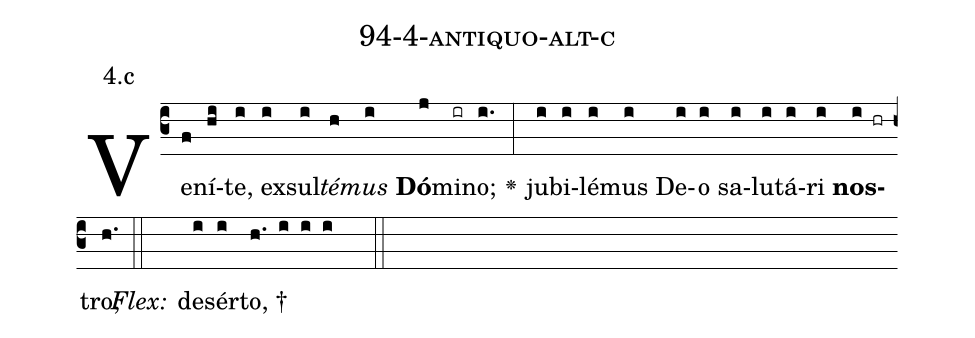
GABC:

name: 94-4-antiquo-alt-c;
annotation: 4.c;
%%
(c3)Ve(f)ní(hi)te,(i) ex(i)sul(i)<i>té</i>(h)<i>mus</i>(i) <b>Dó</b>(j)mi(ir)no;(i.) <v>\greheightstar</v>(:) ju(i)bi(i)lé(i)mus(i) De(i)o(i) sa(i)lu(i)tá(i)ri(i) <b>nos</b>(i hr)tro;(h.) (::)
<i>Flex:</i>()  de(i)sér(i)to, †(h. i i i  ::)

%E(i) u(i) o(i) u(i) a(i) e.(h.) (::)
